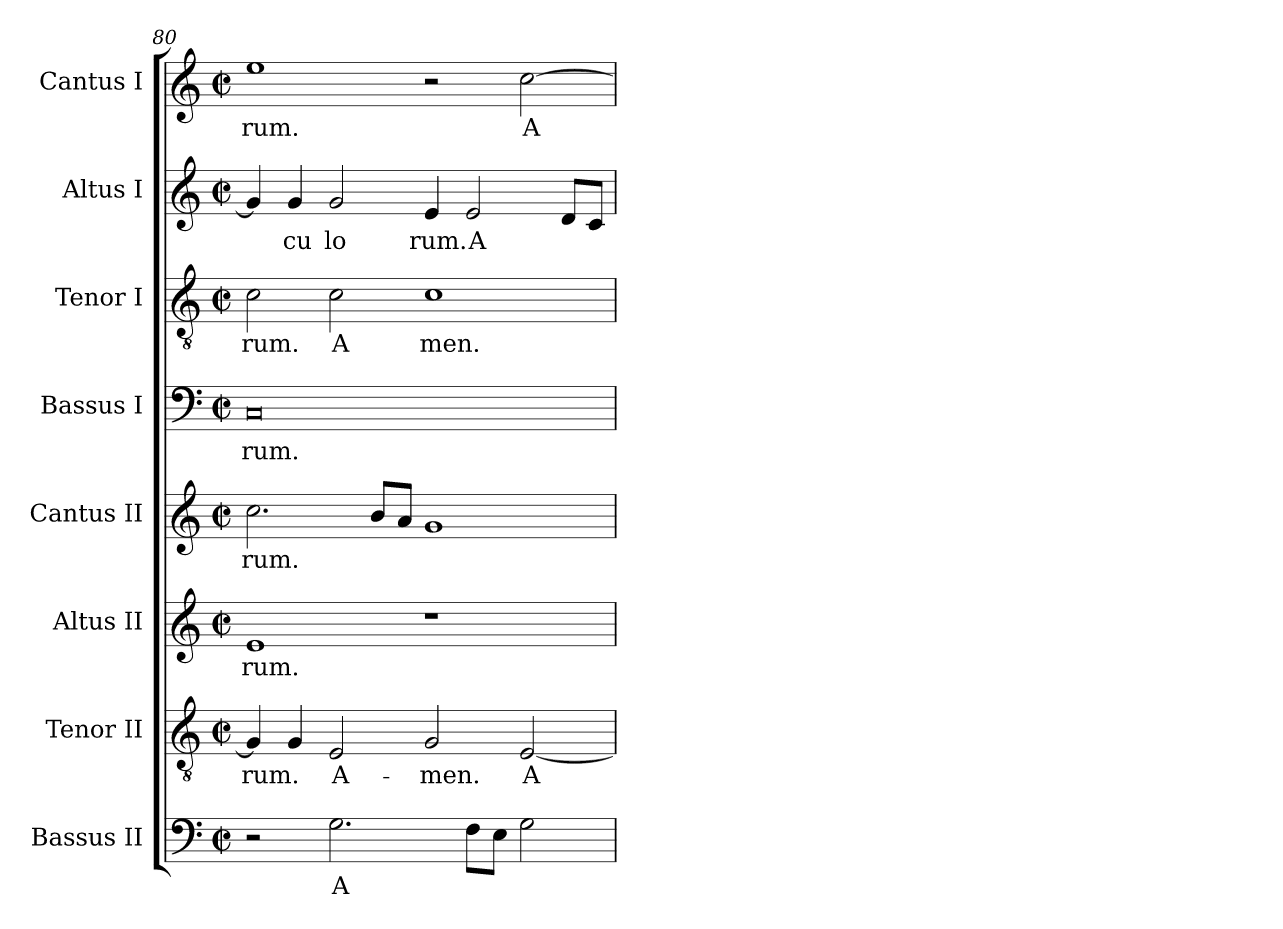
**kern	**text	**kern	**text	**kern	**text	**kern	**text	**kern	**text	**kern	**text	**kern	**text	**kern	**text
*part8	*part8	*part7	*part7	*part6	*part6	*part5	*part5	*part4	*part4	*part3	*part3	*part2	*part2	*part1	*part1
*staff8	*staff8	*staff7	*staff7	*staff6	*staff6	*staff5	*staff5	*staff4	*staff4	*staff3	*staff3	*staff2	*staff2	*staff1	*staff1
*I"Bassus II	*	*I"Tenor II	*	*I"Altus II	*	*I"Cantus II	*	*I"Bassus I	*	*I"Tenor I	*	*I"Altus I	*	*I"Cantus I	*
!!LO:LB:g=z
*clefF4	*	*clefGv2	*	*clefG2	*	*clefG2	*	*clefF4	*	*clefGv2	*	*clefG2	*	*clefG2	*
*M2/2	*	*M2/2	*	*M2/2	*	*M2/2	*	*M2/2	*	*M2/2	*	*M2/2	*	*M2/2	*
*met(c|)	*	*met(c|)	*	*met(c|)	*	*met(c|)	*	*met(c|)	*	*met(c|)	*	*met(c|)	*	*met(c|)	*
=80	=80	=80	=80	=80	=80	=80	=80	=80	=80	=80	=80	=80	=80	=80	=80
!	!	!	!LO:LY:b	!	!LO:LY:b:cj	!	!LO:LY:b	!	!LO:LY:b:cj	!	!LO:LY:b:cj	!	!	!	!LO:LY:b:cj
2r	.	4G/]	rum.	1e	rum.	2.cc\	rum.	0C	-rum.	2c\	-rum.	4g/]	.	1ee	rum.
!	!	!	!	!	!	!	!	!	!	!	!	!	!LO:LY:b:cj	!	!
.	.	4G/	.	.	.	.	.	.	.	.	.	4g/	cu	.	.
!	!LO:LY:b:cj	!	!LO:LY:b:cj	!	!	!	!	!	!	!	!LO:LY:b:cj	!	!LO:LY:b:cj	!	!
2.G\	A	2E/	A-	.	.	.	.	.	.	2c\	A	2g/	lo	.	.
.	.	.	.	.	.	8b/L	.	.	.	.	.	.	.	.	.
.	.	.	.	.	.	8a/J	.	.	.	.	.	.	.	.	.
!	!	!	!LO:LY:b:cj	!	!	!	!	!	!	!	!LO:LY:b:cj	!	!LO:LY:b:cj	!	!
.	.	2G/	-men.	1r	.	1g	.	.	.	1c	men.	4e/	rum.	2r	.
!	!	!	!	!	!	!	!	!	!	!	!	!	!LO:LY:b:cj	!	!
8F\L	.	.	.	.	.	.	.	.	.	.	.	2e/	A	.	.
8E\J	.	.	.	.	.	.	.	.	.	.	.	.	.	.	.
!	!	!	!LO:LY:b:cj	!	!	!	!	!	!	!	!	!	!	!	!LO:LY:b:cj
2G\	.	[<2E/	A-	.	.	.	.	.	.	.	.	.	.	[>2cc\	A
.	.	.	.	.	.	.	.	.	.	.	.	8d/L	.	.	.
.	.	.	.	.	.	.	.	.	.	.	.	8c/J	.	.	.
=	=	=	=	=	=	=	=	=	=	=	=	=	=	=	=
*-	*-	*-	*-	*-	*-	*-	*-	*-	*-	*-	*-	*-	*-	*-	*-
